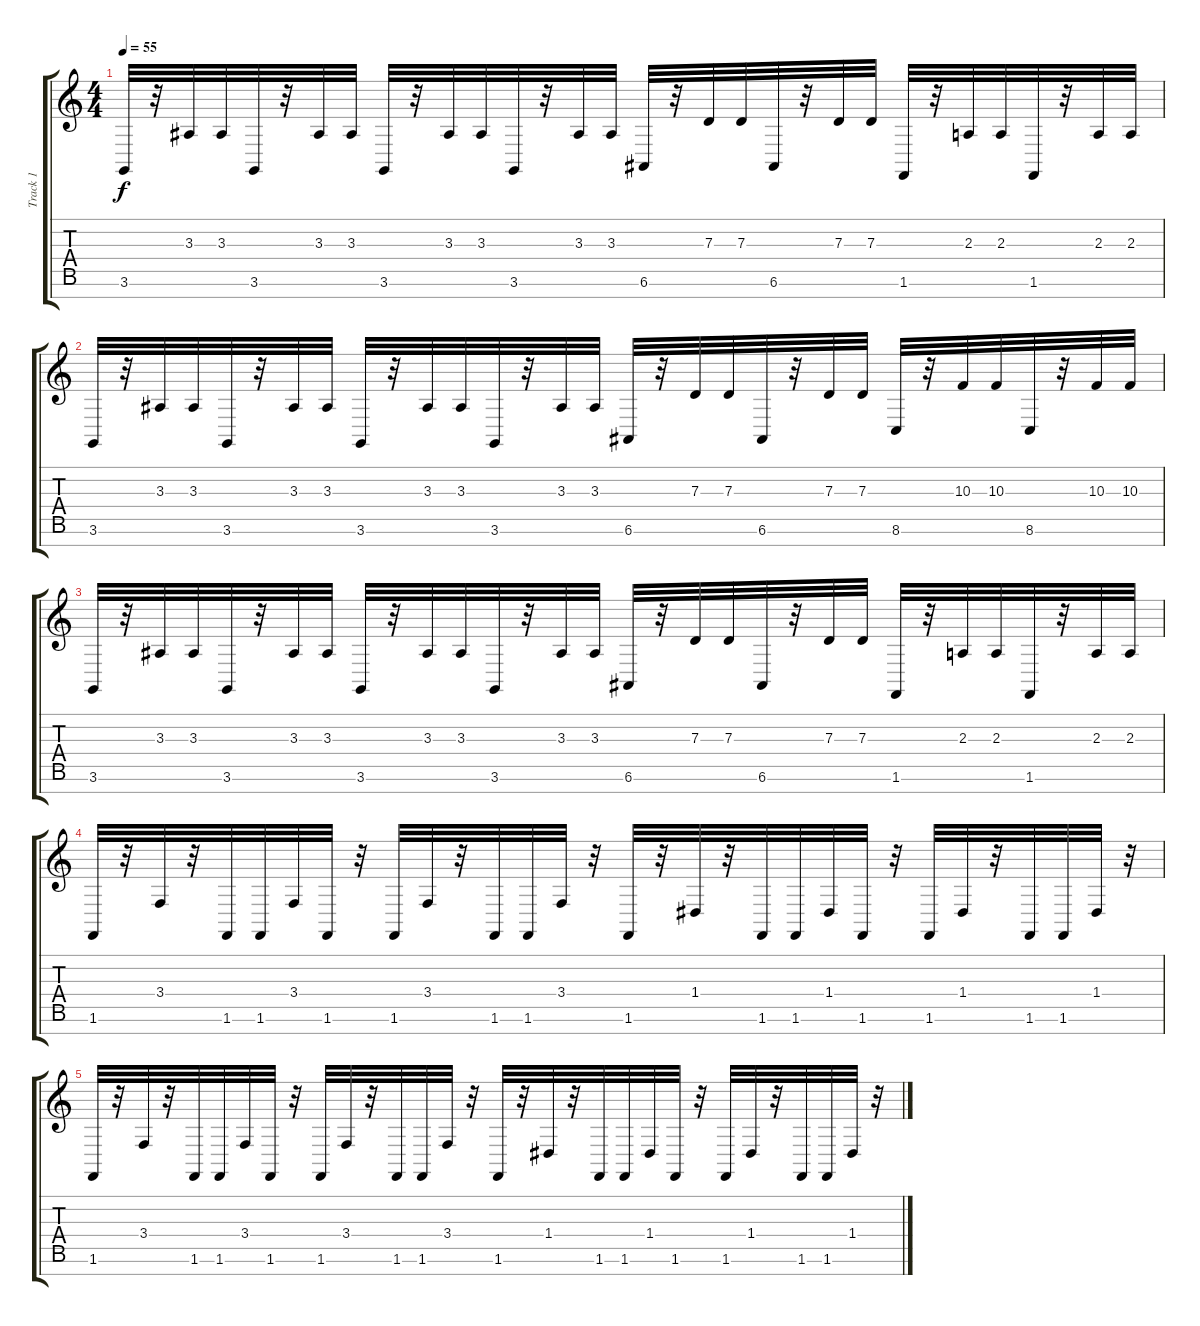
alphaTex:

\track ("Track 1" "Track 1") {instrument shamisen}
\staff {score tabs}
\tuning (E4 B3 G3 D3 A2 E2 B1) {hide}
\ts (4 4)
\tempo 55
\clef g2
\ks c
3.6.32{dy f} r.32 3.3.32 3.3.32 3.6.32 r.32 3.3.32 3.3.32 3.6.32 r.32 3.3.32 3.3.32 3.6.32 r.32 3.3.32 3.3.32 6.6.32 r.32 7.3.32 7.3.32 6.6.32 r.32 7.3.32 7.3.32 1.6.32 r.32 2.3.32 2.3.32 1.6.32 r.32 2.3.32 2.3.32 |
3.6.32 r.32 3.3.32 3.3.32 3.6.32 r.32 3.3.32 3.3.32 3.6.32 r.32 3.3.32 3.3.32 3.6.32 r.32 3.3.32 3.3.32 6.6.32 r.32 7.3.32 7.3.32 6.6.32 r.32 7.3.32 7.3.32 8.6.32 r.32 10.3.32 10.3.32 8.6.32 r.32 10.3.32 10.3.32 |
3.6.32 r.32 3.3.32 3.3.32 3.6.32 r.32 3.3.32 3.3.32 3.6.32 r.32 3.3.32 3.3.32 3.6.32 r.32 3.3.32 3.3.32 6.6.32 r.32 7.3.32 7.3.32 6.6.32 r.32 7.3.32 7.3.32 1.6.32 r.32 2.3.32 2.3.32 1.6.32 r.32 2.3.32 2.3.32 |
1.6.32{volume 0} r.32 3.4.32 r.32 1.6.32 1.6.32 3.4.32 1.6.32 r.32 1.6.32 3.4.32 r.32 1.6.32 1.6.32 3.4.32 r.32 1.6.32 r.32 1.4.32 r.32 1.6.32 1.6.32 1.4.32 1.6.32 r.32 1.6.32 1.4.32 r.32 1.6.32 1.6.32 1.4.32 r.32 |
1.6.32 r.32 3.4.32 r.32 1.6.32 1.6.32 3.4.32 1.6.32 r.32 1.6.32 3.4.32 r.32 1.6.32 1.6.32 3.4.32 r.32 1.6.32 r.32 1.4.32 r.32 1.6.32 1.6.32 1.4.32 1.6.32 r.32 1.6.32 1.4.32 r.32 1.6.32 1.6.32 1.4.32 r.32
